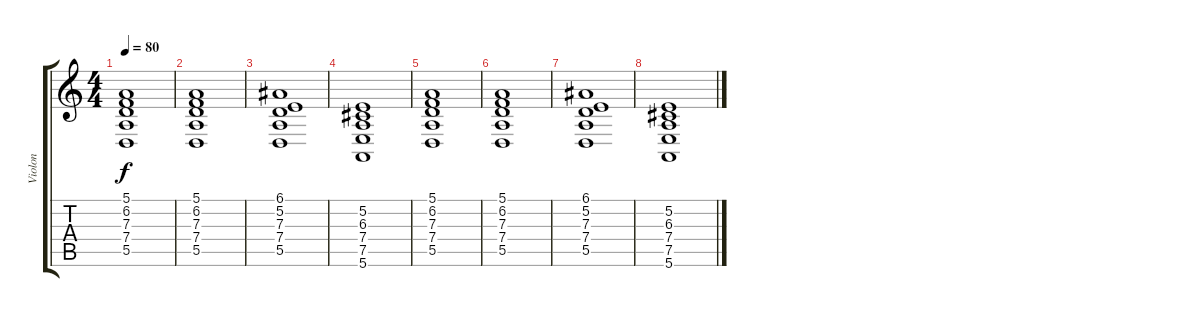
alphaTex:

\track ("Violon" "Violon") {instrument stringensemble1}
\staff {score tabs}
\tuning (E4 B3 G3 D3 A2 E2) {hide}
\ts (4 4)
\tempo 80
\clef g2
\ks c
(5.1 6.2 7.3 7.4 5.5).1{dy f} |
(5.1 6.2 7.3 7.4 5.5).1 |
(6.1 5.2 7.3 7.4 5.5).1 |
(5.2 6.3 7.4 7.5 5.6).1 |
(5.1 6.2 7.3 7.4 5.5).1 |
(5.1 6.2 7.3 7.4 5.5).1 |
(6.1 5.2 7.3 7.4 5.5).1 |
(5.2 6.3 7.4 7.5 5.6).1
